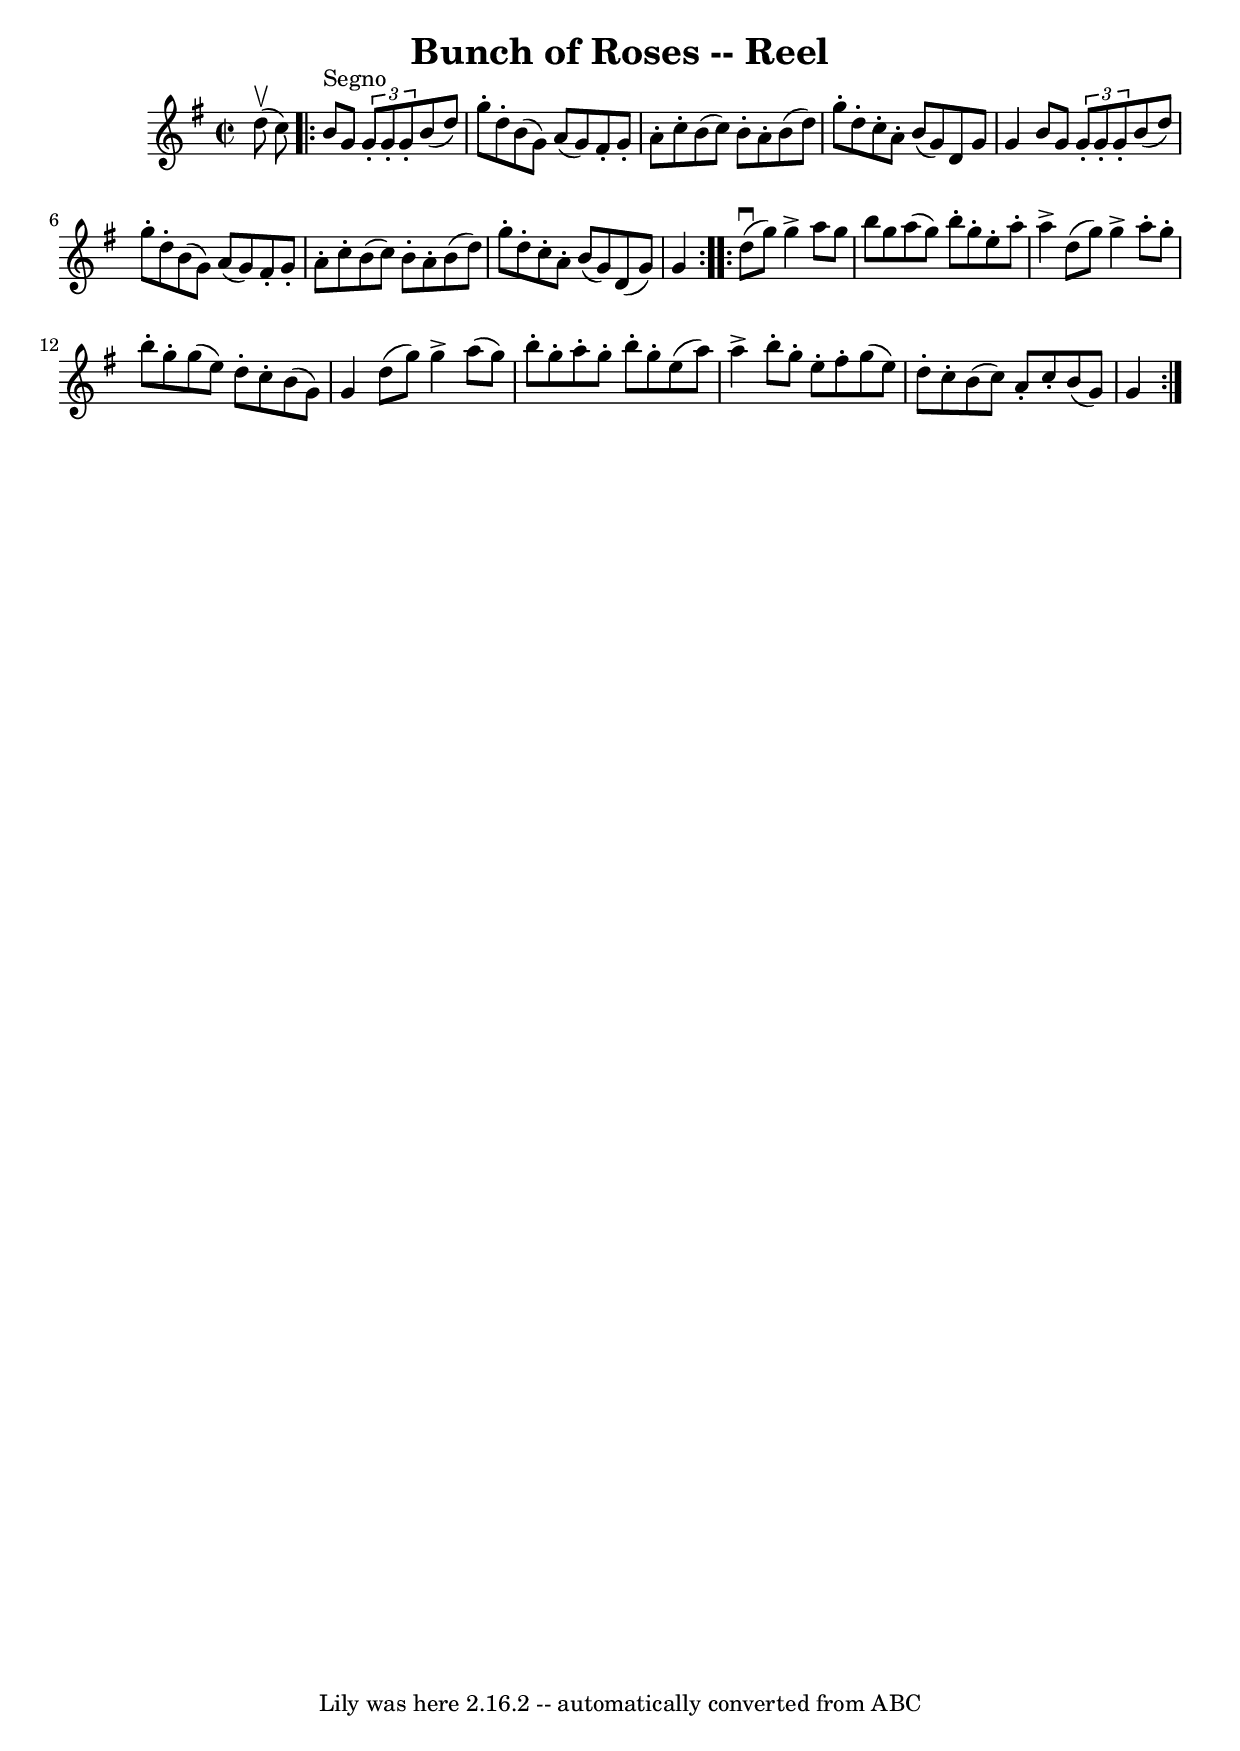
\version "2.16.2"
\include "Mammoth.ily"
\header {
  %% book = "Ryan's Mammoth Collection"
  crossRefNumber = "1"
  footnotes = "\\\\267"
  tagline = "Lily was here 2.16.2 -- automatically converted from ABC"
  title = "Bunch of Roses -- Reel"

}
voicedefault =  {


  \override Staff.TimeSignature #'style = #'C
  \time 2/2 
  \key g \major
  d''8^\upbow(c''8)   
  \repeat volta 2 {
    b'8^"Segno" g'8    \times 2/3 { g'8-. g'8-. g'8-. 
			       } b'8 (d''8)       g''8-. d''8-.    |
    b'8 (g'8) a'8 (g'8) fis'8-.        g'8-. a'8-. c''8-.    |
    b'8 (c''8) b'8-. a'8-. b'8 (d''8) g''8-. d''8-.   |
    c''8-. a'8-. b'8 (g'8) d'8 g'8 g'4    |
    b'8 g'8    \times 2/3 { g'8-.   
			    g'8-. g'8-.  			  } b'8 (d''8) g''8-. d''8-.    |
    b'8 (     g'8) a'8 (g'8) fis'8-. g'8-. a'8-. c''8-.    |
         b'8 (c''8) b'8-. a'8-. b'8 (d''8) g''8-. d''8-.     |
    c''8-. a'8-. b'8 (g'8) d'8 (g'8) g'4    
  }    
  
  \repeat volta 2 {
    d''8^\downbow(g''8) g''4^\accent a''8 g''8       b''8 g''8     |
    a''8 (g''8) b''8-. g''8-. e''8-.        a''8-. a''4^\accent    |
    d''8 (g''8) g''4^\accent a''8-. g''8-. b''8-. g''8-.   |
    g''8 (e''8) d''8-.        c''8-. b'8 (g'8) g'4     |
    d''8 (g''8) g''4^\accent a''8 (g''8) b''8-. g''8-.   |
    a''8-. g''8-.      b''8-. g''8-. e''8 (a''8) a''4^\accent    |
    b''8-.        g''8-. e''8-. fis''8-. g''8 (e''8) d''8-. c''8-.     |
    b'8 (c''8) a'8-. c''8-. b'8 (g'8) g'4      
  } 
  

}

\score{
  <<

    \context Staff="default"
    {
      \voicedefault 
      
    }

  >>
  \layout {
    
  }
  \midi {
  }

}
